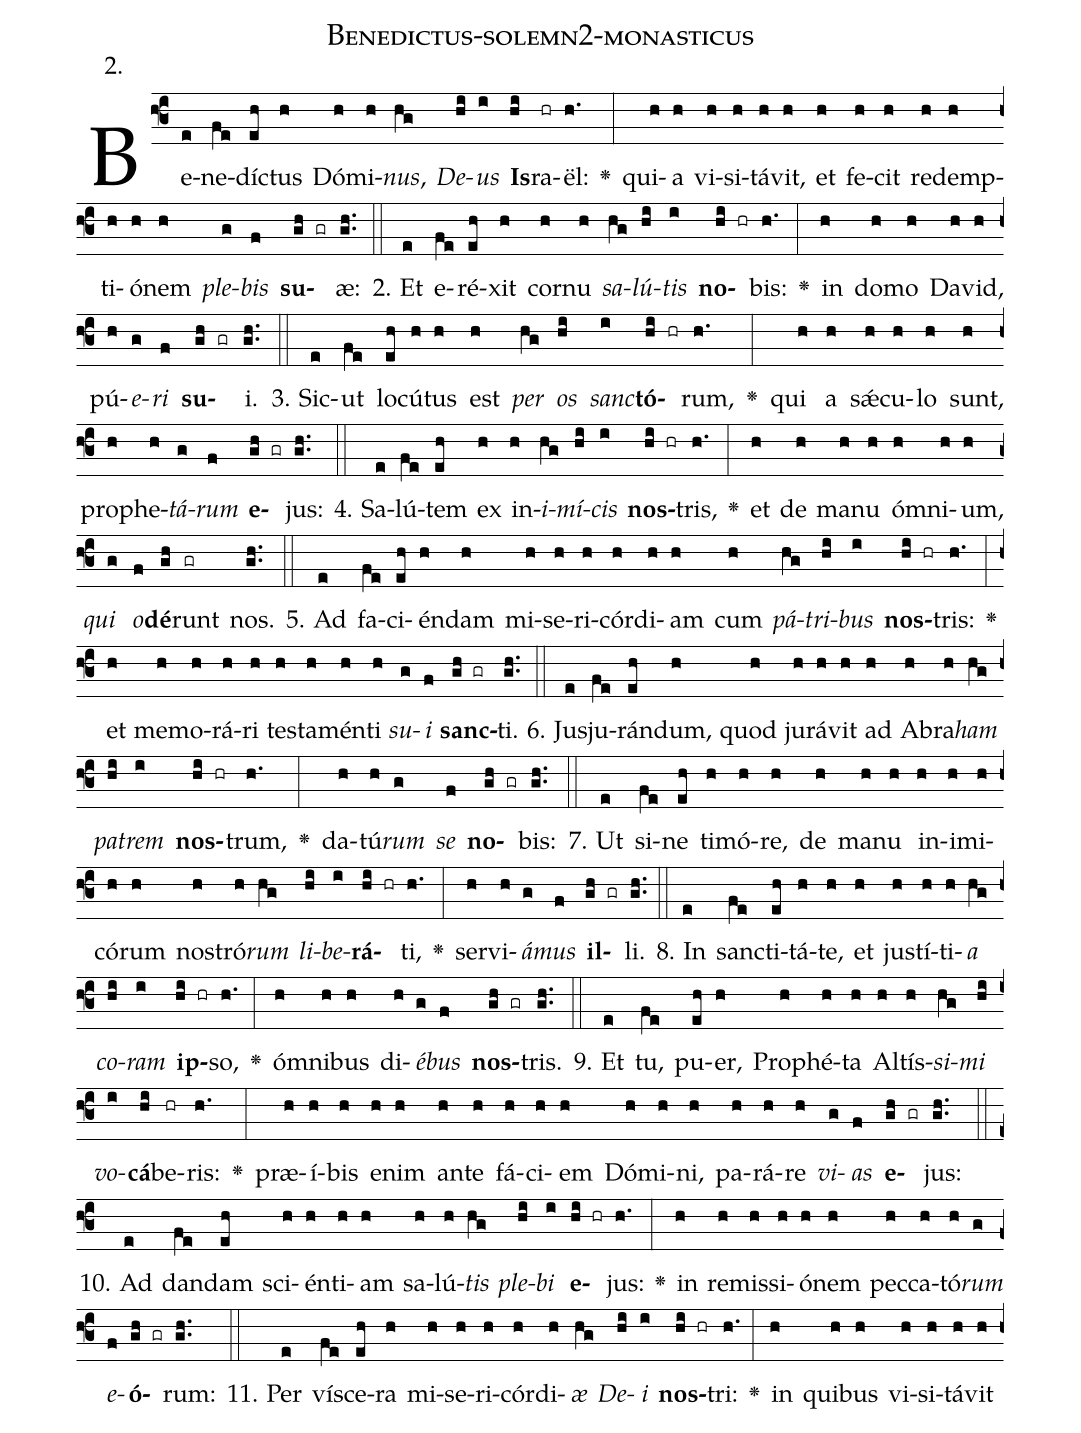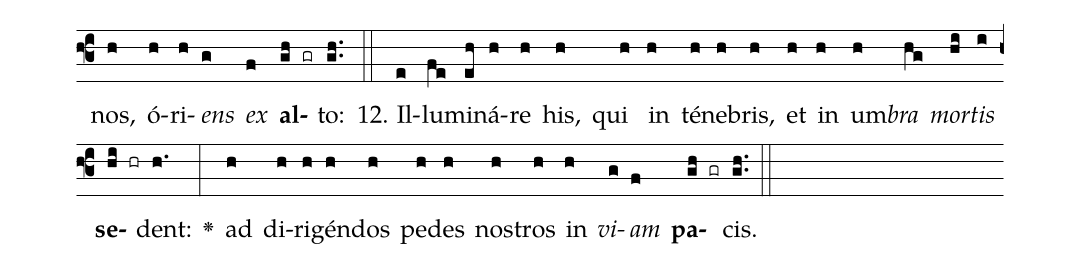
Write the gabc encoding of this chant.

name: Benedictus-solemn2-monasticus;
annotation: 2.;
%%
(f3)Be(e)ne(fe)díc(eh)tus(h) Dó(h)mi(h)<i>nus</i>,(hg) <i>De</i>(hi)<i>us</i>(i) <b>Is</b>(hi)ra(hr)ël:(h.) <v>\greheightstar</v>(:) qui(h)a(h) vi(h)si(h)tá(h)vit,(h) et(h) fe(h)cit(h) red(h)emp(h)ti(h)ó(h)nem(h) <i>ple</i>(g)<i>bis</i>(f) <b>su</b>(gh gr)æ:(gh..) (::)
2. Et(e) e(fe)ré(eh)xit(h) cor(h)nu(h) <i>sa</i>(hg)<i>lú</i>(hi)<i>tis</i>(i) <b>no</b>(hi hr)bis:(h.) <v>\greheightstar</v>(:) in(h) do(h)mo(h) Da(h)vid,(h) pú(h)<i>e</i>(g)<i>ri</i>(f) <b>su</b>(gh gr)i.(gh..) (::)
3. Sic(e)ut(fe) lo(eh)cú(h)tus(h) est(h) <i>per</i>(hg) <i>os</i>(hi) <i>sanc</i>(i)<b>tó</b>(hi hr)rum,(h.) <v>\greheightstar</v>(:) qui(h) a(h) sǽ(h)cu(h)lo(h) sunt,(h) pro(h)phe(h)<i>tá</i>(g)<i>rum</i>(f) <b>e</b>(gh gr)jus:(gh..) (::)
4. Sa(e)lú(fe)tem(eh) ex(h) in(h)<i>i</i>(hg)<i>mí</i>(hi)<i>cis</i>(i) <b>nos</b>(hi hr)tris,(h.) <v>\greheightstar</v>(:) et(h) de(h) ma(h)nu(h) óm(h)ni(h)um,(h) <i>qui</i>(g) <i>o</i>(f)<b>dé</b>(gh)runt(gr) nos.(gh..) (::)
5. Ad(e) fa(fe)ci(eh)én(h)dam(h) mi(h)se(h)ri(h)cór(h)di(h)am(h) cum(h) <i>pá</i>(hg)<i>tri</i>(hi)<i>bus</i>(i) <b>nos</b>(hi hr)tris:(h.) <v>\greheightstar</v>(:) et(h) me(h)mo(h)rá(h)ri(h) tes(h)ta(h)mén(h)ti(h) <i>su</i>(g)<i>i</i>(f) <b>sanc</b>(gh gr)ti.(gh..) (::)
6. Ju(e)sju(fe)rán(eh)dum,(h) quod(h) ju(h)rá(h)vit(h) ad(h) A(h)bra(h)<i>ham</i>(hg) <i>pa</i>(hi)<i>trem</i>(i) <b>nos</b>(hi hr)trum,(h.) <v>\greheightstar</v>(:) da(h)tú(h)<i>rum</i>(g) <i>se</i>(f) <b>no</b>(gh gr)bis:(gh..) (::)
7. Ut(e) si(fe)ne(eh) ti(h)mó(h)re,(h) de(h) ma(h)nu(h) in(h)i(h)mi(h)có(h)rum(h) nos(h)tró(h)<i>rum</i>(hg) <i>li</i>(hi)<i>be</i>(i)<b>rá</b>(hi hr)ti,(h.) <v>\greheightstar</v>(:) ser(h)vi(h)<i>á</i>(g)<i>mus</i>(f) <b>il</b>(gh gr)li.(gh..) (::)
8. In(e) sanc(fe)ti(eh)tá(h)te,(h) et(h) jus(h)tí(h)ti(h)<i>a</i>(hg) <i>co</i>(hi)<i>ram</i>(i) <b>ip</b>(hi hr)so,(h.) <v>\greheightstar</v>(:) óm(h)ni(h)bus(h) di(h)<i>é</i>(g)<i>bus</i>(f) <b>nos</b>(gh gr)tris.(gh..) (::)
9. Et(e) tu,(fe) pu(eh)er,(h) Pro(h)phé(h)ta(h) Al(h)tís(h)<i>si</i>(hg)<i>mi</i>(hi) <i>vo</i>(i)<b>cá</b>(hi)be(hr)ris:(h.) <v>\greheightstar</v>(:) præ(h)í(h)bis(h) e(h)nim(h) an(h)te(h) fá(h)ci(h)em(h) Dó(h)mi(h)ni,(h) pa(h)rá(h)re(h) <i>vi</i>(g)<i>as</i>(f) <b>e</b>(gh gr)jus:(gh..) (::)
10. Ad(e) dan(fe)dam(eh) sci(h)én(h)ti(h)am(h) sa(h)lú(h)<i>tis</i>(hg) <i>ple</i>(hi)<i>bi</i>(i) <b>e</b>(hi hr)jus:(h.) <v>\greheightstar</v>(:) in(h) re(h)mis(h)si(h)ó(h)nem(h) pec(h)ca(h)tó(h)<i>rum</i>(g) <i>e</i>(f)<b>ó</b>(gh gr)rum:(gh..) (::)
11. Per(e) ví(fe)sce(eh)ra(h) mi(h)se(h)ri(h)cór(h)di(h)<i>æ</i>(hg) <i>De</i>(hi)<i>i</i>(i) <b>nos</b>(hi hr)tri:(h.) <v>\greheightstar</v>(:) in(h) qui(h)bus(h) vi(h)si(h)tá(h)vit(h) nos,(h) ó(h)ri(h)<i>ens</i>(g) <i>ex</i>(f) <b>al</b>(gh gr)to:(gh..) (::)
12. Il(e)lu(fe)mi(eh)ná(h)re(h) his,(h) qui(h) in(h) té(h)ne(h)bris,(h) et(h) in(h) um(h)<i>bra</i>(hg) <i>mor</i>(hi)<i>tis</i>(i) <b>se</b>(hi hr)dent:(h.) <v>\greheightstar</v>(:) ad(h) di(h)ri(h)gén(h)dos(h) pe(h)des(h) nos(h)tros(h) in(h) <i>vi</i>(g)<i>am</i>(f) <b>pa</b>(gh gr)cis.(gh..) (::)
